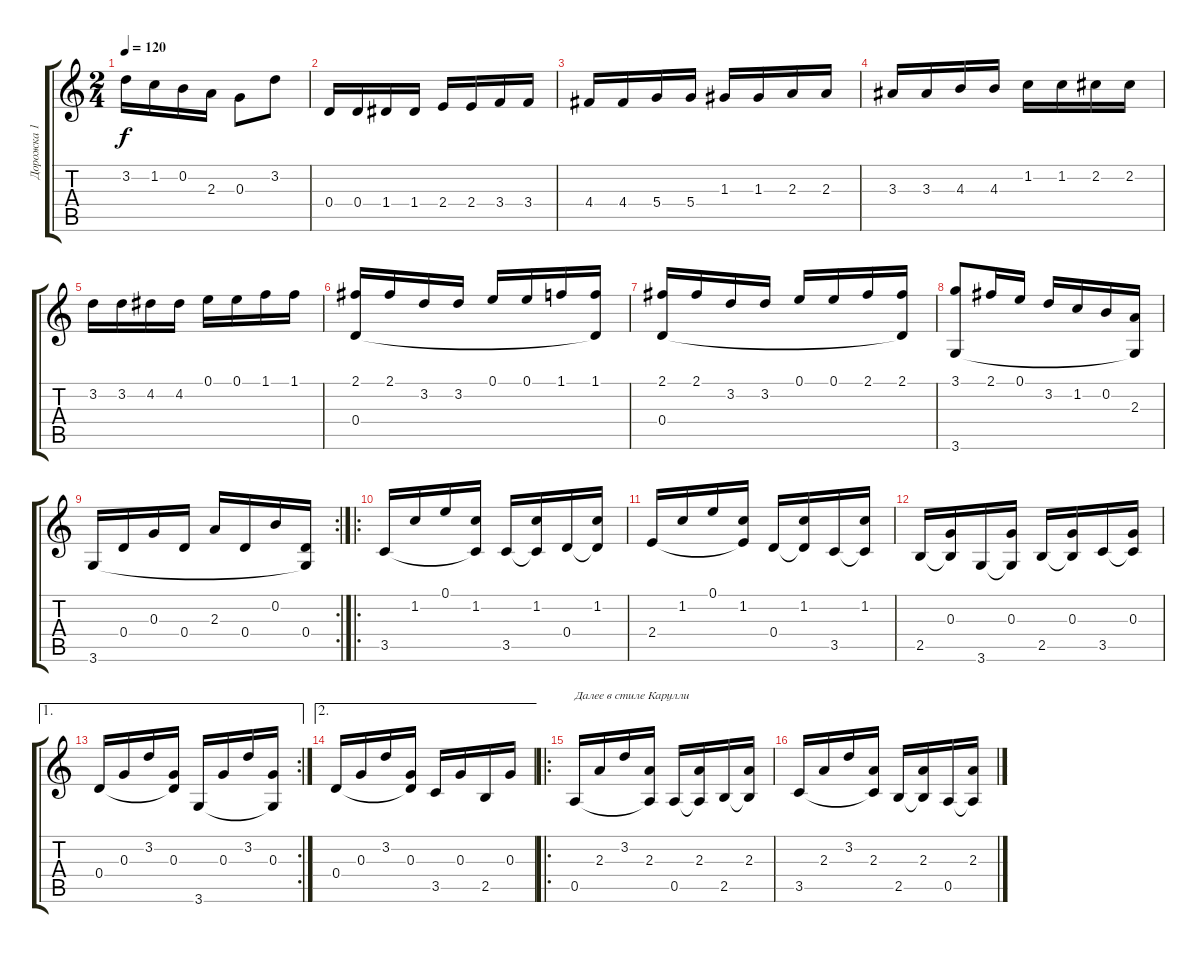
\track ("Дорожка 1" "Дорожка 1") {instrument acousticguitarnylon}
\staff {score tabs}
\tuning (E4 B3 G3 D3 A2 E2) {hide}
\ts (2 4)
\tempo 120
\clef g2
\ks c
3.2.16{dy f} 1.2.16 0.2.16 2.3.16 0.3.8 3.2.8 |
0.4.16 0.4.16 1.4.16 1.4.16 2.4.16 2.4.16 3.4.16 3.4.16 |
4.4.16 4.4.16 5.4.16 5.4.16 1.3.16 1.3.16 2.3.16 2.3.16 |
3.3.16 3.3.16 4.3.16 4.3.16 1.2.16 1.2.16 2.2.16 2.2.16 |
3.2.16 3.2.16 4.2.16 4.2.16 0.1.16 0.1.16 1.1.16 1.1.16 |
(2.1 0.4).16 2.1.16 3.2.16 3.2.16 0.1.16 0.1.16 1.1.16 (1.1 0.4{t}).16 |
(2.1 0.4).16 2.1.16 3.2.16 3.2.16 0.1.16 0.1.16 2.1.16 (2.1 0.4{t}).16 |
(3.1 3.6).8 2.1.16 0.1.16 3.2.16 1.2.16 0.2.16 (2.3 3.6{t}).16 |
\rc 2
3.6.16 0.4.16 0.3.16 0.4.16 2.3.16 0.4.16 0.2.16 (0.4 3.6{t}).16 |
\ro
3.5.16 1.2.16 0.1.16 (1.2 3.5{t}).16 3.5.16 (1.2 3.5{t}).16 0.4.16 (1.2 0.4{t}).16 |
2.4.16 1.2.16 0.1.16 (1.2 2.4{t}).16 0.4.16 (1.2 0.4{t}).16 3.5.16 (1.2 3.5{t}).16 |
2.5.16 (0.3 2.5{t}).16 3.6.16 (0.3 3.6{t}).16 2.5.16 (0.3 2.5{t}).16 3.5.16 (0.3 3.5{t}).16 |
\ae 1
\rc 2
0.4.16 0.3.16 3.2.16 (0.3 0.4{t}).16 3.6.16 0.3.16 3.2.16 (0.3 3.6{t}).16 |
\ae 2
0.4.16 0.3.16 3.2.16 (0.3 0.4{t}).16 3.5.16 0.3.16 2.5.16 0.3.16 |
\ro
0.5.16{txt "Далее в стиле Карулли"} 2.3.16 3.2.16 (2.3 0.5{t}).16 0.5.16 (2.3 0.5{t}).16 2.5.16 (2.3 2.5{t}).16 |
3.5.16 2.3.16 3.2.16 (2.3 3.5{t}).16 2.5.16 (2.3 2.5{t}).16 0.5.16 (2.3 0.5{t}).16
